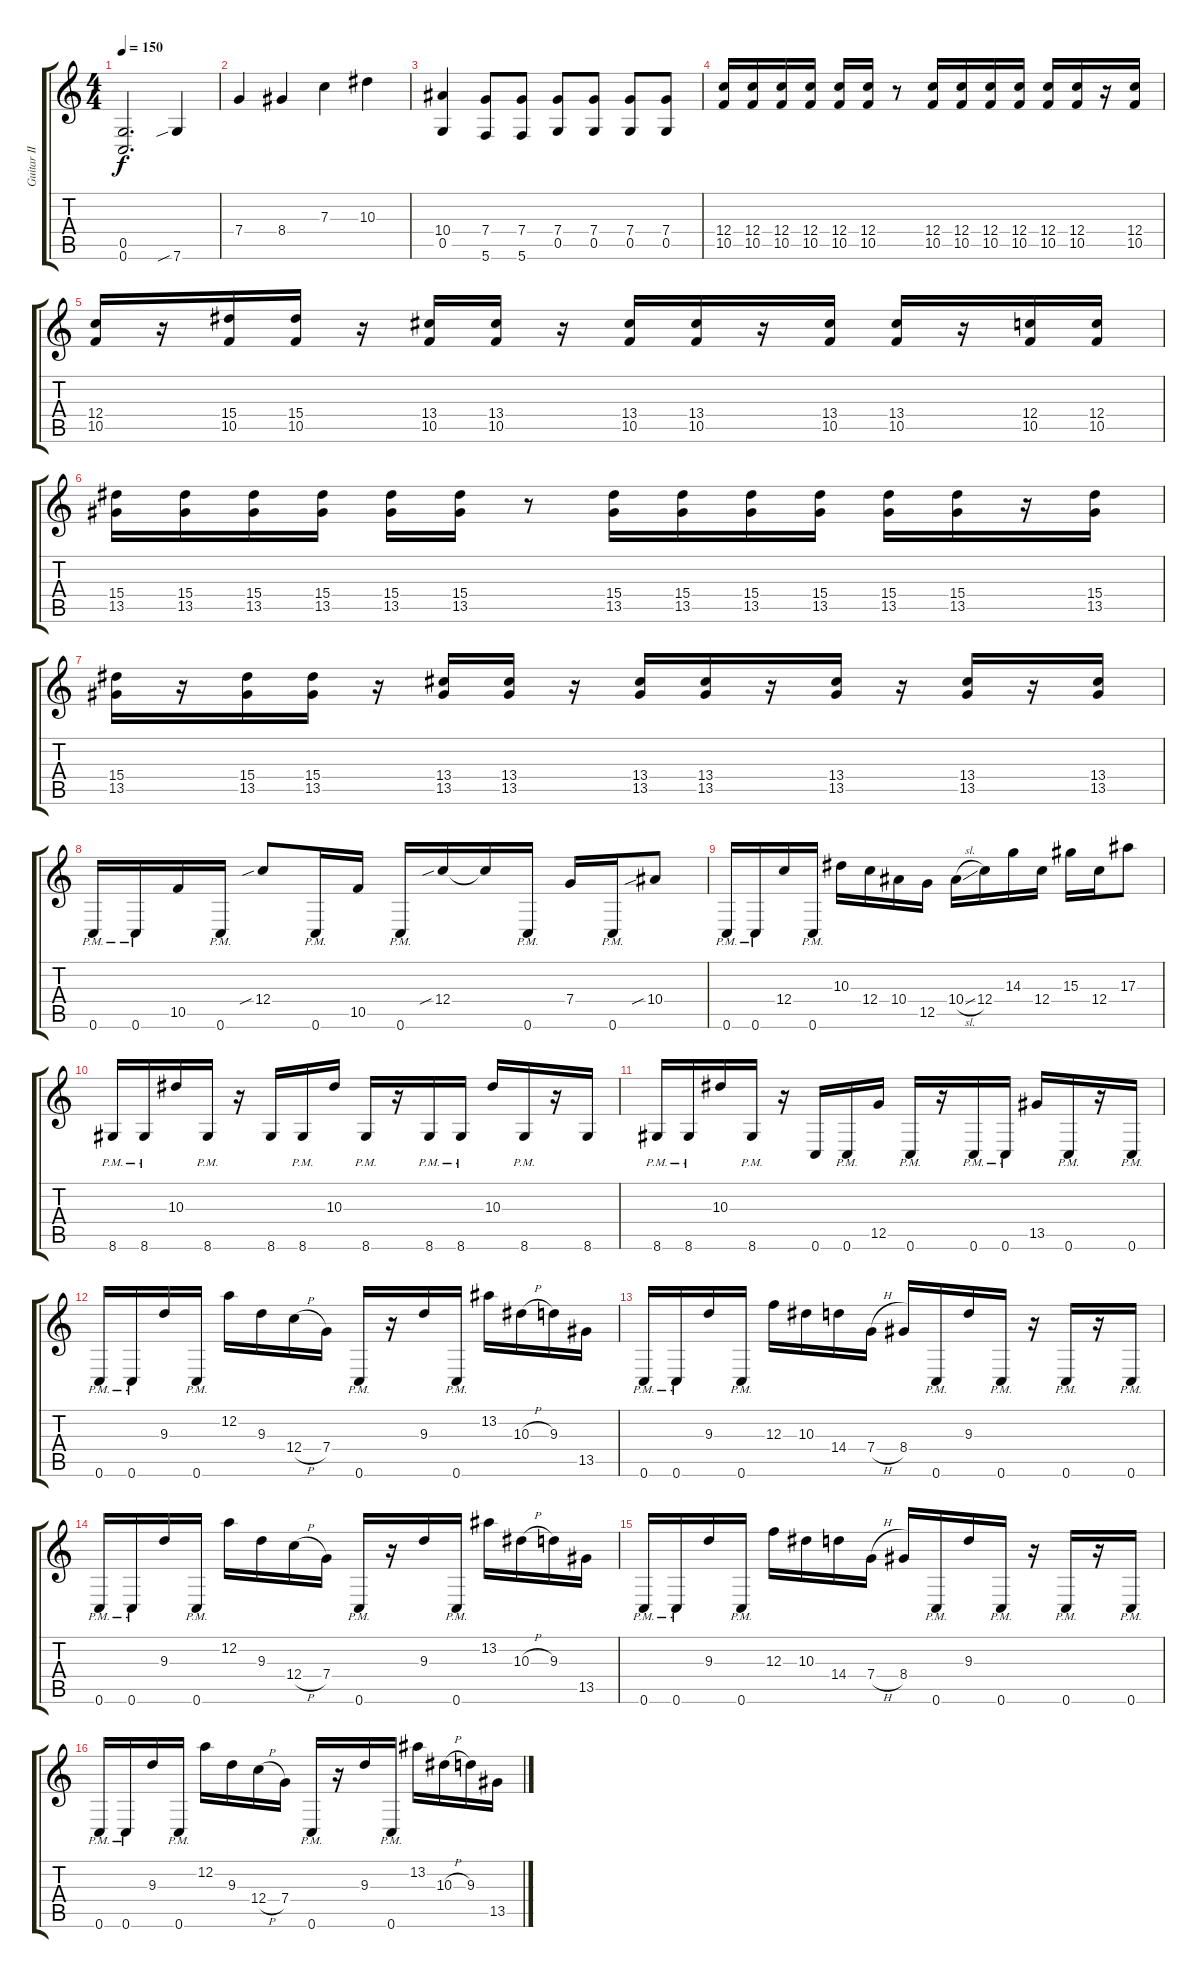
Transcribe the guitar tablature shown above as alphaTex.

\track ("Guitar II" "Guitar II") {instrument distortionguitar}
\staff {score tabs}
\tuning (D4 A3 F3 C3 G2 C2) {hide}
\ts (4 4)
\tempo 150
\clef g2
\ks c
(0.5{t} 0.6{t}).2{d dy f} 7.6{sib}.4 |
7.4.4 8.4.4 7.3.4 10.3.4 |
(10.4 0.5).4 (7.4 5.6).8 (7.4 5.6).8 (7.4 0.5).8 (7.4 0.5).8 (7.4 0.5).8 (7.4 0.5).8 |
(12.4 10.5).16 (12.4 10.5).16 (12.4 10.5).16 (12.4 10.5).16 (12.4 10.5).16 (12.4 10.5).16 r.8 (12.4 10.5).16 (12.4 10.5).16 (12.4 10.5).16 (12.4 10.5).16 (12.4 10.5).16 (12.4 10.5).16 r.16 (12.4 10.5).16 |
(12.4 10.5).16 r.16 (15.4 10.5).16 (15.4 10.5).16 r.16 (13.4 10.5).16 (13.4 10.5).16 r.16 (13.4 10.5).16 (13.4 10.5).16 r.16 (13.4 10.5).16 (13.4 10.5).16 r.16 (12.4 10.5).16 (12.4 10.5).16 |
(15.4 13.5).16 (15.4 13.5).16 (15.4 13.5).16 (15.4 13.5).16 (15.4 13.5).16 (15.4 13.5).16 r.8 (15.4 13.5).16 (15.4 13.5).16 (15.4 13.5).16 (15.4 13.5).16 (15.4 13.5).16 (15.4 13.5).16 r.16 (15.4 13.5).16 |
(15.4 13.5).16 r.16 (15.4 13.5).16 (15.4 13.5).16 r.16 (13.4 13.5).16 (13.4 13.5).16 r.16 (13.4 13.5).16 (13.4 13.5).16 r.16 (13.4 13.5).16 r.16 (13.4 13.5).16 r.16 (13.4 13.5).16 |
0.6{pm}.16 0.6{pm}.16 10.5.16 0.6{pm}.16 12.4{sib}.8 0.6{pm}.16 10.5.16 0.6{pm}.16 12.4{sib}.16 12.4{t}.16 0.6{pm}.16 7.4.16 0.6{pm}.16 10.4{sib}.8 |
0.6{pm}.16 0.6{pm}.16 12.4.16 0.6{pm}.16 10.3.16 12.4.16 10.4.16 12.5.16 10.4{sl}.16 12.4.16 14.3.16 12.4.16 15.3.16 12.4.16 17.3.8 |
8.6{pm}.16 8.6{pm}.16 10.3.16 8.6{pm}.16 r.16 8.6.16 8.6{pm}.16 10.3.16 8.6{pm}.16 r.16 8.6{pm}.16 8.6{pm}.16 10.3.16 8.6{pm}.16 r.16 8.6.16 |
8.6{pm}.16 8.6{pm}.16 10.3.16 8.6{pm}.16 r.16 0.6.16 0.6{pm}.16 12.5.16 0.6{pm}.16 r.16 0.6{pm}.16 0.6{pm}.16 13.5.16 0.6{pm}.16 r.16 0.6{pm}.16 |
0.6{pm}.16 0.6{pm}.16 9.3.16 0.6{pm}.16 12.2.16 9.3.16 12.4{h}.16 7.4.16 0.6{pm}.16 r.16 9.3.16 0.6{pm}.16 13.2.16 10.3{h}.16 9.3.16 13.5.16 |
0.6{pm}.16 0.6{pm}.16 9.3.16 0.6{pm}.16 12.3.16 10.3.16 14.4.16 7.4{h}.16 8.4.16 0.6{pm}.16 9.3.16 0.6{pm}.16 r.16 0.6{pm}.16 r.16 0.6{pm}.16 |
0.6{pm}.16 0.6{pm}.16 9.3.16 0.6{pm}.16 12.2.16 9.3.16 12.4{h}.16 7.4.16 0.6{pm}.16 r.16 9.3.16 0.6{pm}.16 13.2.16 10.3{h}.16 9.3.16 13.5.16 |
0.6{pm}.16 0.6{pm}.16 9.3.16 0.6{pm}.16 12.3.16 10.3.16 14.4.16 7.4{h}.16 8.4.16 0.6{pm}.16 9.3.16 0.6{pm}.16 r.16 0.6{pm}.16 r.16 0.6{pm}.16 |
0.6{pm}.16 0.6{pm}.16 9.3.16 0.6{pm}.16 12.2.16 9.3.16 12.4{h}.16 7.4.16 0.6{pm}.16 r.16 9.3.16 0.6{pm}.16 13.2.16 10.3{h}.16 9.3.16 13.5.16
